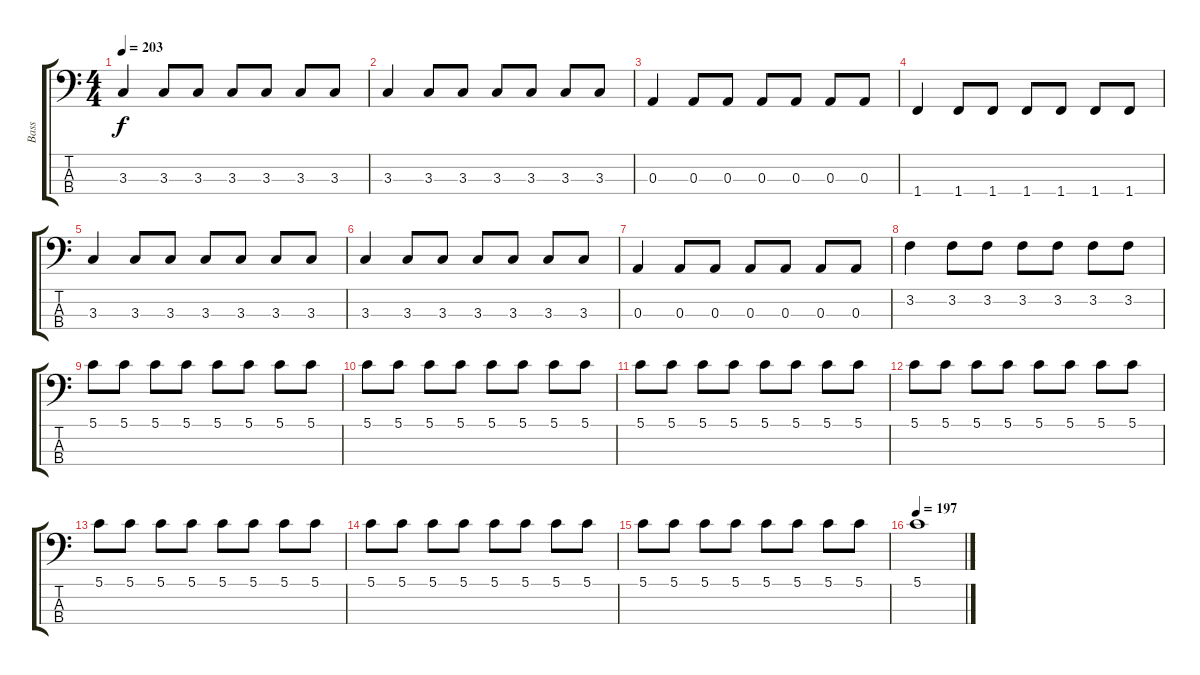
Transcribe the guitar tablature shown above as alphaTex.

\track ("Bass" "Bass") {instrument electricbasspick}
\staff {score tabs}
\tuning (G2 D2 A1 E1) {hide}
\ts (4 4)
\tempo 203
\clef f4
\ks c
3.3.4{dy f} 3.3.8 3.3.8 3.3.8 3.3.8 3.3.8 3.3.8 |
3.3.4 3.3.8 3.3.8 3.3.8 3.3.8 3.3.8 3.3.8 |
0.3.4 0.3.8 0.3.8 0.3.8 0.3.8 0.3.8 0.3.8 |
1.4.4 1.4.8 1.4.8 1.4.8 1.4.8 1.4.8 1.4.8 |
3.3.4 3.3.8 3.3.8 3.3.8 3.3.8 3.3.8 3.3.8 |
3.3.4 3.3.8 3.3.8 3.3.8 3.3.8 3.3.8 3.3.8 |
0.3.4 0.3.8 0.3.8 0.3.8 0.3.8 0.3.8 0.3.8 |
3.2.4 3.2.8 3.2.8 3.2.8 3.2.8 3.2.8 3.2.8 |
5.1.8 5.1.8 5.1.8 5.1.8 5.1.8 5.1.8 5.1.8 5.1.8 |
5.1.8 5.1.8 5.1.8 5.1.8 5.1.8 5.1.8 5.1.8 5.1.8 |
5.1.8 5.1.8 5.1.8 5.1.8 5.1.8 5.1.8 5.1.8 5.1.8 |
5.1.8 5.1.8 5.1.8 5.1.8 5.1.8 5.1.8 5.1.8 5.1.8 |
5.1.8 5.1.8 5.1.8 5.1.8 5.1.8 5.1.8 5.1.8 5.1.8 |
5.1.8 5.1.8 5.1.8 5.1.8 5.1.8 5.1.8 5.1.8 5.1.8 |
5.1.8 5.1.8 5.1.8 5.1.8 5.1.8 5.1.8 5.1.8 5.1.8 |
\tempo 197
5.1.1
